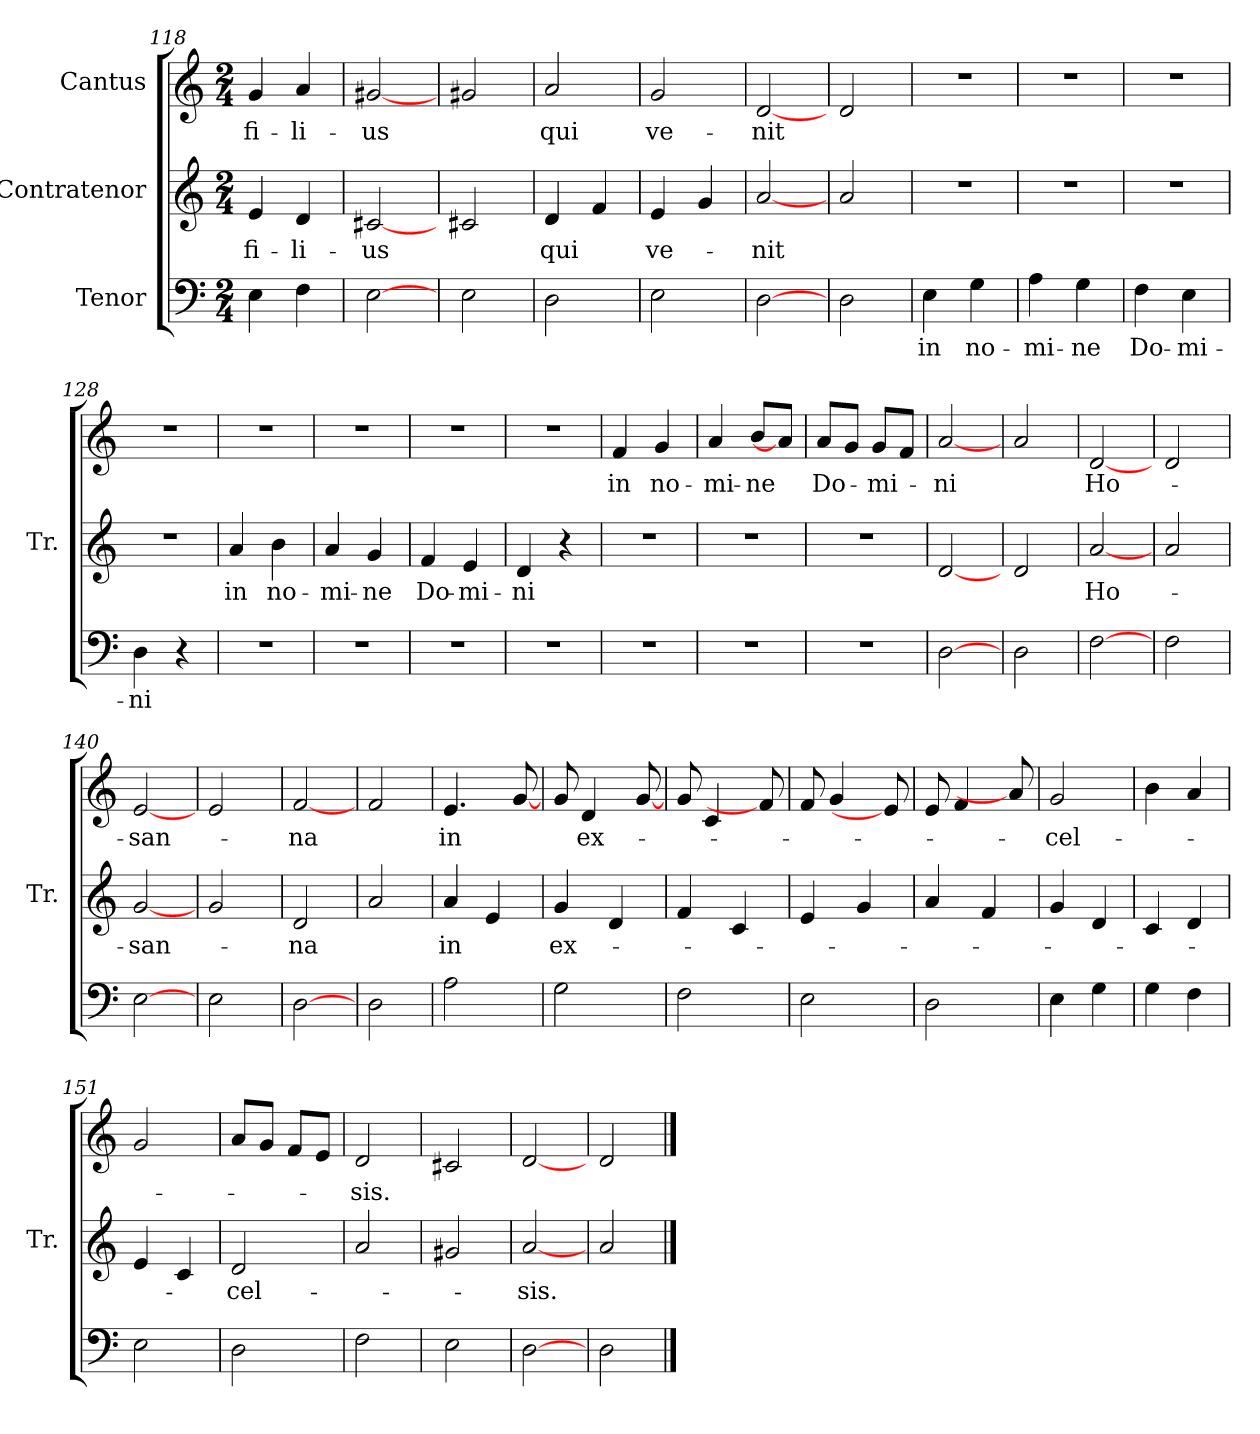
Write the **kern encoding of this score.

**kern	**text	**kern	**text	**kern	**text
*part3	*part3	*part2	*part2	*part1	*part1
*staff3	*staff3	*staff2	*staff2	*staff1	*staff1
*I"Tenor	*	*I"Contratenor	*	*I"Cantus	*
*	*	*I'Tr.	*	*	*
*clefF4	*	*clefG2	*	*clefG2	*
*k[]	*	*k[]	*	*k[]	*
*C:	*	*C:	*	*C:	*
*M2/4	*	*M2/4	*	*M2/4	*
=118	=118	=118	=118	=118	=118
!	!	!	!LO:LY:b:color=#000000	!	!LO:LY:b:color=#000000
4Ei\	.	4ei/	fi-	4gi/	fi-
!	!	!	!LO:LY:b:color=#000000	!	!LO:LY:b:color=#000000
4Fi\	.	4di/	-li-	4ai/	-li-
=119	=119	=119	=119	=119	=119
!	!	!	!LO:LY:b:color=#000000	!	!LO:LY:b:color=#000000
[2Ei\	.	[2c#Xi/	-us	[2g#Xi/	-us
=120	=120	=120	=120	=120	=120
2Ei\	.	2c#i/	.	2g#i/	.
=121	=121	=121	=121	=121	=121
!	!	!	!LO:LY:b:color=#000000	!	!LO:LY:b:color=#000000
2Di\	.	4di/	qui	2ai/	qui
.	.	4fi/	.	.	.
=122	=122	=122	=122	=122	=122
!	!	!	!LO:LY:b:color=#000000	!	!LO:LY:b:color=#000000
2Ei\	.	4ei/	ve-	2gi/	ve-
.	.	4gi/	.	.	.
=123	=123	=123	=123	=123	=123
!	!	!	!LO:LY:b:color=#000000	!	!LO:LY:b:color=#000000
[2Di\	.	[2ai/	-nit	[2di/	-nit
=124	=124	=124	=124	=124	=124
2Di\	.	2ai/	.	2di/	.
!!LO:PB:g=z
=125	=125	=125	=125	=125	=125
!	!LO:LY:b:color=#000000	!LO:N:vis=1	!	!LO:N:vis=1	!
4Ei\	in	2r	.	2r	.
!	!LO:LY:b:color=#000000	!	!	!	!
4Gi\	no-	.	.	.	.
=126	=126	=126	=126	=126	=126
!	!LO:LY:b:color=#000000	!LO:N:vis=1	!	!LO:N:vis=1	!
4Ai\	-mi-	2r	.	2r	.
!	!LO:LY:b:color=#000000	!	!	!	!
4Gi\	-ne	.	.	.	.
=127	=127	=127	=127	=127	=127
!	!LO:LY:b:color=#000000	!LO:N:vis=1	!	!LO:N:vis=1	!
4Fi\	Do-	2r	.	2r	.
!	!LO:LY:b:color=#000000	!	!	!	!
4Ei\	-mi-	.	.	.	.
=128	=128	=128	=128	=128	=128
!	!LO:LY:b:color=#000000	!LO:N:vis=1	!	!LO:N:vis=1	!
4Di\	-ni	2r	.	2r	.
4r	.	.	.	.	.
=129	=129	=129	=129	=129	=129
!LO:N:vis=1	!	!	!LO:LY:b:color=#000000	!LO:N:vis=1	!
2r	.	4ai/	in	2r	.
!	!	!	!LO:LY:b:color=#000000	!	!
.	.	4bi\	no-	.	.
=130	=130	=130	=130	=130	=130
!LO:N:vis=1	!	!	!LO:LY:b:color=#000000	!LO:N:vis=1	!
2r	.	4ai/	-mi-	2r	.
!	!	!	!LO:LY:b:color=#000000	!	!
.	.	4gi/	-ne	.	.
=131	=131	=131	=131	=131	=131
!LO:N:vis=1	!	!	!LO:LY:b:color=#000000	!LO:N:vis=1	!
2r	.	4fi/	Do-	2r	.
!	!	!	!LO:LY:b:color=#000000	!	!
.	.	4ei/	-mi-	.	.
=132	=132	=132	=132	=132	=132
!LO:N:vis=1	!	!	!LO:LY:b:color=#000000	!LO:N:vis=1	!
2r	.	4di/	-ni	2r	.
.	.	4r	.	.	.
=133	=133	=133	=133	=133	=133
!LO:N:vis=1	!	!LO:N:vis=1	!	!	!LO:LY:b:color=#000000
2r	.	2r	.	4fi/	in
!	!	!	!	!	!LO:LY:b:color=#000000
.	.	.	.	4gi/	no-
=134	=134	=134	=134	=134	=134
!LO:N:vis=1	!	!LO:N:vis=1	!	!	!LO:LY:b:color=#000000
2r	.	2r	.	4ai/	-mi-
!	!	!	!	!	!LO:LY:b:color=#000000
.	.	.	.	8bi/L	-ne
.	.	.	.	8ai/J]	.
=135	=135	=135	=135	=135	=135
!LO:N:vis=1	!	!LO:N:vis=1	!	!	!LO:LY:b:color=#000000
2r	.	2r	.	8ai/L	Do-
.	.	.	.	8gi/J	.
!	!	!	!	!	!LO:LY:b:color=#000000
.	.	.	.	8gi/L	-mi-
.	.	.	.	8fi/J	.
!!LO:LB:g=z
=136	=136	=136	=136	=136	=136
!	!	!	!	!	!LO:LY:b:color=#000000
[2Di\	.	[2di/	.	[2ai/	-ni
=137	=137	=137	=137	=137	=137
2Di\	.	2di/	.	2ai/	.
=138	=138	=138	=138	=138	=138
!	!	!	!LO:LY:b:color=#000000	!	!LO:LY:b:color=#000000
[2Fi\	.	[2ai/	Ho-	[2di/	Ho-
=139	=139	=139	=139	=139	=139
2Fi\	.	2ai/	.	2di/	.
=140	=140	=140	=140	=140	=140
!	!	!	!LO:LY:b:color=#000000	!	!LO:LY:b:color=#000000
[2Ei\	.	[2gi/	-san-	[2ei/	-san-
=141	=141	=141	=141	=141	=141
2Ei\	.	2gi/	.	2ei/	.
=142	=142	=142	=142	=142	=142
!	!	!	!LO:LY:b:color=#000000	!	!LO:LY:b:color=#000000
[2Di\	.	2di/	-na	[2fi/	-na
=143	=143	=143	=143	=143	=143
2Di\	.	2ai/	.	2fi/	.
=144	=144	=144	=144	=144	=144
!	!	!	!LO:LY:b:color=#000000	!	!LO:LY:b:color=#000000
2Ai\	.	4ai/	in	4.ei/	in
.	.	4ei/	.	.	.
.	.	.	.	[8gi/L	.
=145	=145	=145	=145	=145	=145
!	!	!	!LO:LY:b:color=#000000	!	!
2Gi\	.	4gi/	ex-	8gi/L	.
!	!	!	!	!	!LO:LY:b:color=#000000
.	.	.	.	4di/	ex-
.	.	4di/	.	.	.
.	.	.	.	[8gi/L	.
=146	=146	=146	=146	=146	=146
2Fi\	.	4fi/	.	8gi/L	.
.	.	.	.	4ci/	.
.	.	4ci/	.	.	.
.	.	.	.	8fi/L]	.
!!LO:LB:g=z
=147	=147	=147	=147	=147	=147
2Ei\	.	4ei/	.	8fi/L	.
.	.	.	.	4gi/	.
.	.	4gi/	.	.	.
.	.	.	.	8ei/L]	.
=148	=148	=148	=148	=148	=148
2Di\	.	4ai/	.	8ei/L	.
.	.	.	.	4fi/	.
.	.	4fi/	.	.	.
.	.	.	.	8ai/L]	.
=149	=149	=149	=149	=149	=149
!	!	!	!	!	!LO:LY:b:color=#000000
4Ei\	.	4gi/	.	2gi/	-cel-
4Gi\	.	4di/	.	.	.
=150	=150	=150	=150	=150	=150
4Gi\	.	4ci/	.	4bi\	.
4Fi\	.	4di/	.	4ai/	.
=151	=151	=151	=151	=151	=151
2Ei\	.	4ei/	.	2gi/	.
.	.	4ci/	.	.	.
=152	=152	=152	=152	=152	=152
!	!	!	!LO:LY:b:color=#000000	!	!
2Di\	.	2di/	-cel-	8ai/L	.
.	.	.	.	8gi/J	.
.	.	.	.	8fi/L	.
.	.	.	.	8ei/J	.
=153	=153	=153	=153	=153	=153
!	!	!	!	!	!LO:LY:b:color=#000000
2Fi\	.	2ai/	.	2di/	-sis.
=154	=154	=154	=154	=154	=154
2Ei\	.	2g#Xi/	.	2c#Xi/	.
=155	=155	=155	=155	=155	=155
!	!	!	!LO:LY:b:color=#000000	!	!
[2Di\	.	[2ai/	-sis.	[2di/	.
=156	=156	=156	=156	=156	=156
2Di\	.	2ai/	.	2di/	.
==	==	==	==	==	==
*-	*-	*-	*-	*-	*-
